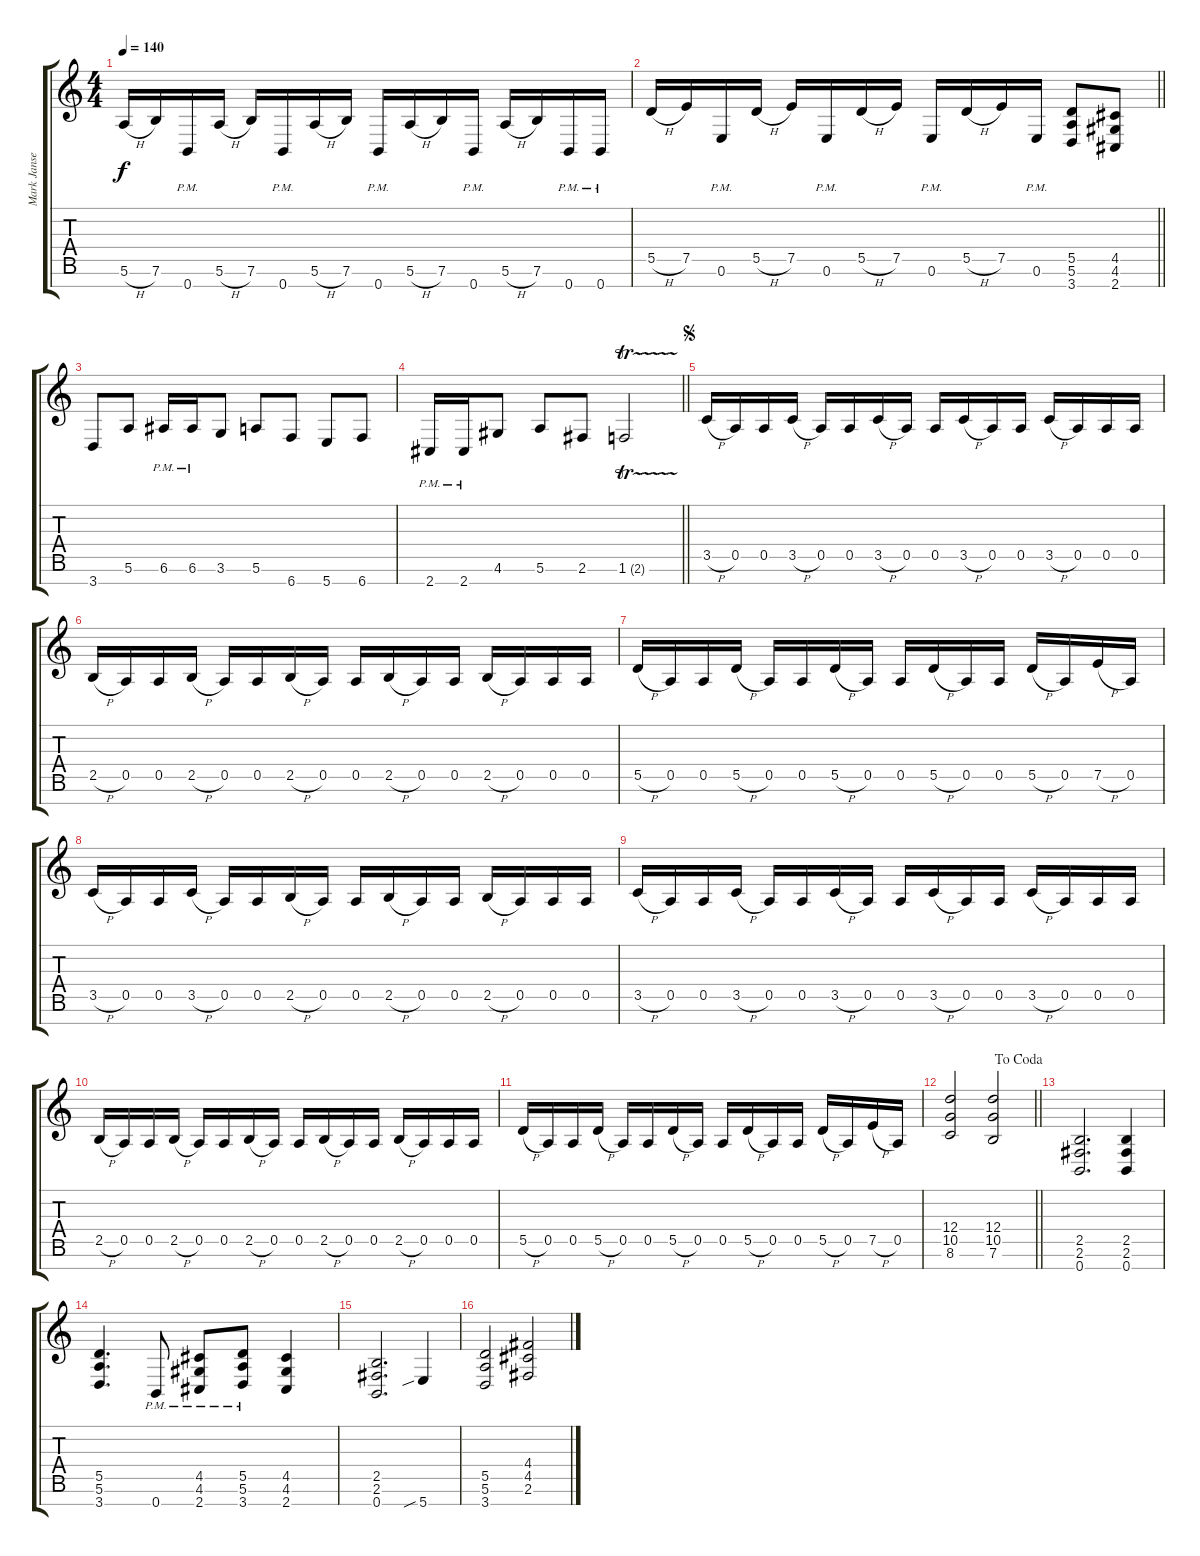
\track ("Mark Jansen" "Mark Janse") {instrument overdrivenguitar}
\staff {score tabs}
\tuning (E4 B3 G3 D3 A2 E2 B1) {hide}
\ts (4 4)
\tempo 140
\clef g2
\ks c
5.6{h}.16{dy f} 7.6.16 0.7{pm}.16 5.6{h}.16 7.6.16 0.7{pm}.16 5.6{h}.16 7.6.16 0.7{pm}.16 5.6{h}.16 7.6.16 0.7{pm}.16 5.6{h}.16 7.6.16 0.7{pm}.16 0.7{pm}.16 |
\barLineRight lightlight
5.5{h}.16 7.5.16 0.6{pm}.16 5.5{h}.16 7.5.16 0.6{pm}.16 5.5{h}.16 7.5.16 0.6{pm}.16 5.5{h}.16 7.5.16 0.6{pm}.16 (5.5 5.6 3.7).8 (4.5 4.6 2.7).8 |
3.7.8 5.6.8 6.6{pm}.16 6.6{pm}.16 3.6.8 5.6.8 6.7.8 5.7.8 6.7.8 |
\barLineRight lightlight
2.7{pm}.16 2.7{pm}.16 4.6.8 5.6.8 2.6.8 1.6{tr (2 32)}.2 |
\jump segno
3.5{h}.16 0.5.16 0.5.16 3.5{h}.16 0.5.16 0.5.16 3.5{h}.16 0.5.16 0.5.16 3.5{h}.16 0.5.16 0.5.16 3.5{h}.16 0.5.16 0.5.16 0.5.16 |
2.5{h}.16 0.5.16 0.5.16 2.5{h}.16 0.5.16 0.5.16 2.5{h}.16 0.5.16 0.5.16 2.5{h}.16 0.5.16 0.5.16 2.5{h}.16 0.5.16 0.5.16 0.5.16 |
5.5{h}.16 0.5.16 0.5.16 5.5{h}.16 0.5.16 0.5.16 5.5{h}.16 0.5.16 0.5.16 5.5{h}.16 0.5.16 0.5.16 5.5{h}.16 0.5.16 7.5{h}.16 0.5.16 |
3.5{h}.16 0.5.16 0.5.16 3.5{h}.16 0.5.16 0.5.16 2.5{h}.16 0.5.16 0.5.16 2.5{h}.16 0.5.16 0.5.16 2.5{h}.16 0.5.16 0.5.16 0.5.16 |
3.5{h}.16 0.5.16 0.5.16 3.5{h}.16 0.5.16 0.5.16 3.5{h}.16 0.5.16 0.5.16 3.5{h}.16 0.5.16 0.5.16 3.5{h}.16 0.5.16 0.5.16 0.5.16 |
2.5{h}.16 0.5.16 0.5.16 2.5{h}.16 0.5.16 0.5.16 2.5{h}.16 0.5.16 0.5.16 2.5{h}.16 0.5.16 0.5.16 2.5{h}.16 0.5.16 0.5.16 0.5.16 |
5.5{h}.16 0.5.16 0.5.16 5.5{h}.16 0.5.16 0.5.16 5.5{h}.16 0.5.16 0.5.16 5.5{h}.16 0.5.16 0.5.16 5.5{h}.16 0.5.16 7.5{h}.16 0.5.16 |
\jump dacoda
\barLineRight lightlight
(12.4 10.5 8.6).2 (12.4 10.5 7.6).2 |
(2.5 2.6 0.7).2{d} (2.5 2.6 0.7).4 |
(5.5 5.6 3.7).4{d} 0.7{pm}.8 (4.5{pm} 4.6{pm} 2.7{pm}).8 (5.5{pm} 5.6{pm} 3.7{pm}).8 (4.5 4.6 2.7).4 |
(2.5 2.6 0.7).2{d} 5.7{sib}.4 |
(5.5 5.6 3.7).2 (4.4 4.5 2.6).2
